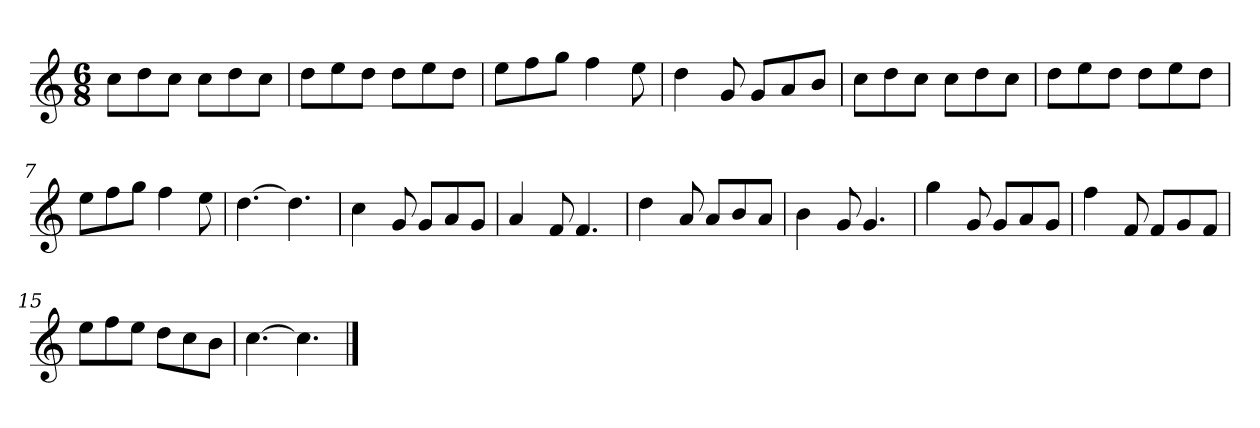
**kern
*part1
*staff1
*k[]
*M6/8
*MM120
=1
8ccL
8dd
8ccJ
8ccL
8dd
8ccJ
=2
8ddL
8ee
8ddJ
8ddL
8ee
8ddJ
=3
8eeL
8ff
8ggJ
4ff
8ee
=4
4dd
8g
8gL
8a
8bJ
=5
8ccL
8dd
8ccJ
8ccL
8dd
8ccJ
=6
8ddL
8ee
8ddJ
8ddL
8ee
8ddJ
=7
8eeL
8ff
8ggJ
4ff
8ee
=8
[4.dd
4.dd]
=9
4cc
8g
8gL
8a
8gJ
=10
4a
8f
4.f
=11
4dd
8a
8aL
8b
8aJ
=12
4b
8g
4.g
=13
4gg
8g
8gL
8a
8gJ
=14
4ff
8f
8fL
8g
8fJ
=15
8eeL
8ff
8eeJ
8ddL
8cc
8bJ
=16
[4.cc
4.cc]
==
*-
